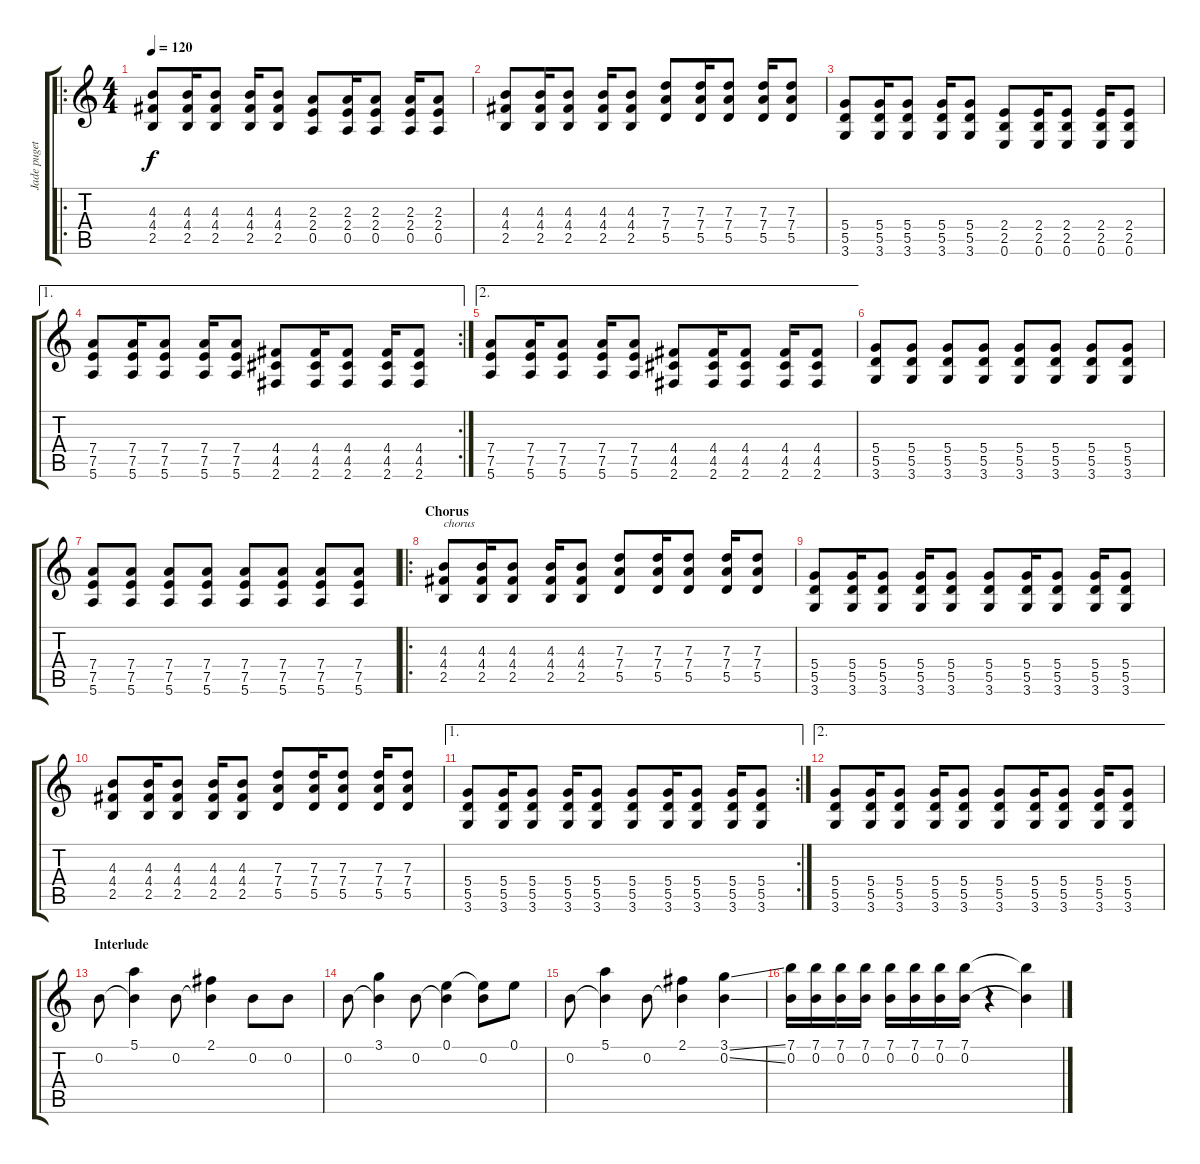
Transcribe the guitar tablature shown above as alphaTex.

\track ("Jade puget" "Jade puget") {instrument distortionguitar}
\staff {score tabs}
\tuning (E4 B3 G3 D3 A2 E2) {hide}
\ro
\ts (4 4)
\tempo 120
\clef g2
\ks c
(4.3 4.4 2.5).8{dy f} (4.3 4.4 2.5).16 (4.3 4.4 2.5).8 (4.3 4.4 2.5).16 (4.3 4.4 2.5).8 (2.3 2.4 0.5).8 (2.3 2.4 0.5).16 (2.3 2.4 0.5).8 (2.3 2.4 0.5).16 (2.3 2.4 0.5).8 |
(4.3 4.4 2.5).8 (4.3 4.4 2.5).16 (4.3 4.4 2.5).8 (4.3 4.4 2.5).16 (4.3 4.4 2.5).8 (7.3 7.4 5.5).8 (7.3 7.4 5.5).16 (7.3 7.4 5.5).8 (7.3 7.4 5.5).16 (7.3 7.4 5.5).8 |
(5.4 5.5 3.6).8 (5.4 5.5 3.6).16 (5.4 5.5 3.6).8 (5.4 5.5 3.6).16 (5.4 5.5 3.6).8 (2.4 2.5 0.6).8 (2.4 2.5 0.6).16 (2.4 2.5 0.6).8 (2.4 2.5 0.6).16 (2.4 2.5 0.6).8 |
\ae 1
\rc 2
(7.4 7.5 5.6).8 (7.4 7.5 5.6).16 (7.4 7.5 5.6).8 (7.4 7.5 5.6).16 (7.4 7.5 5.6).8 (4.4 4.5 2.6).8 (4.4 4.5 2.6).16 (4.4 4.5 2.6).8 (4.4 4.5 2.6).16 (4.4 4.5 2.6).8 |
\ae 2
(7.4 7.5 5.6).8 (7.4 7.5 5.6).16 (7.4 7.5 5.6).8 (7.4 7.5 5.6).16 (7.4 7.5 5.6).8 (4.4 4.5 2.6).8 (4.4 4.5 2.6).16 (4.4 4.5 2.6).8 (4.4 4.5 2.6).16 (4.4 4.5 2.6).8 |
(5.4 5.5 3.6).8 (5.4 5.5 3.6).8{instrument electricguitarmuted} (5.4 5.5 3.6).8 (5.4 5.5 3.6).8 (5.4 5.5 3.6).8 (5.4 5.5 3.6).8 (5.4 5.5 3.6).8 (5.4 5.5 3.6).8 |
(7.4 7.5 5.6).8{instrument distortionguitar} (7.4 7.5 5.6).8 (7.4 7.5 5.6).8 (7.4 7.5 5.6).8 (7.4 7.5 5.6).8 (7.4 7.5 5.6).8 (7.4 7.5 5.6).8 (7.4 7.5 5.6).8 |
\ro
\section ("" "Chorus")
(4.3 4.4 2.5).8{txt "chorus"} (4.3 4.4 2.5).16 (4.3 4.4 2.5).8 (4.3 4.4 2.5).16 (4.3 4.4 2.5).8 (7.3 7.4 5.5).8 (7.3 7.4 5.5).16 (7.3 7.4 5.5).8 (7.3 7.4 5.5).16 (7.3 7.4 5.5).8 |
(5.4 5.5 3.6).8 (5.4 5.5 3.6).16 (5.4 5.5 3.6).8 (5.4 5.5 3.6).16 (5.4 5.5 3.6).8 (5.4 5.5 3.6).8 (5.4 5.5 3.6).16 (5.4 5.5 3.6).8 (5.4 5.5 3.6).16 (5.4 5.5 3.6).8 |
(4.3 4.4 2.5).8 (4.3 4.4 2.5).16 (4.3 4.4 2.5).8 (4.3 4.4 2.5).16 (4.3 4.4 2.5).8 (7.3 7.4 5.5).8 (7.3 7.4 5.5).16 (7.3 7.4 5.5).8 (7.3 7.4 5.5).16 (7.3 7.4 5.5).8 |
\ae 1
\rc 2
(5.4 5.5 3.6).8 (5.4 5.5 3.6).16 (5.4 5.5 3.6).8 (5.4 5.5 3.6).16 (5.4 5.5 3.6).8 (5.4 5.5 3.6).8 (5.4 5.5 3.6).16 (5.4 5.5 3.6).8 (5.4 5.5 3.6).16 (5.4 5.5 3.6).8 |
\ae 2
(5.4 5.5 3.6).8 (5.4 5.5 3.6).16 (5.4 5.5 3.6).8 (5.4 5.5 3.6).16 (5.4 5.5 3.6).8 (5.4 5.5 3.6).8 (5.4 5.5 3.6).16 (5.4 5.5 3.6).8 (5.4 5.5 3.6).16 (5.4 5.5 3.6).8 |
\section ("" "Interlude")
0.2.8 (5.1 0.2{t}).4 0.2.8 (2.1 0.2{t}).4 0.2.8 0.2.8 |
0.2.8 (3.1 0.2{t}).4 0.2.8 (0.1 0.2{t}).4 (0.1{t} 0.2).8 0.1.8 |
0.2.8 (5.1 0.2{t}).4 0.2.8 (2.1 0.2{t}).4 (3.1{ss} 0.2{ss}).4 |
(7.1 0.2).16 (7.1 0.2).16 (7.1 0.2).16 (7.1 0.2).16 (7.1 0.2).16 (7.1 0.2).16 (7.1 0.2).16 (7.1 0.2).16 r.4 (7.1{t} 0.2{t}).4
